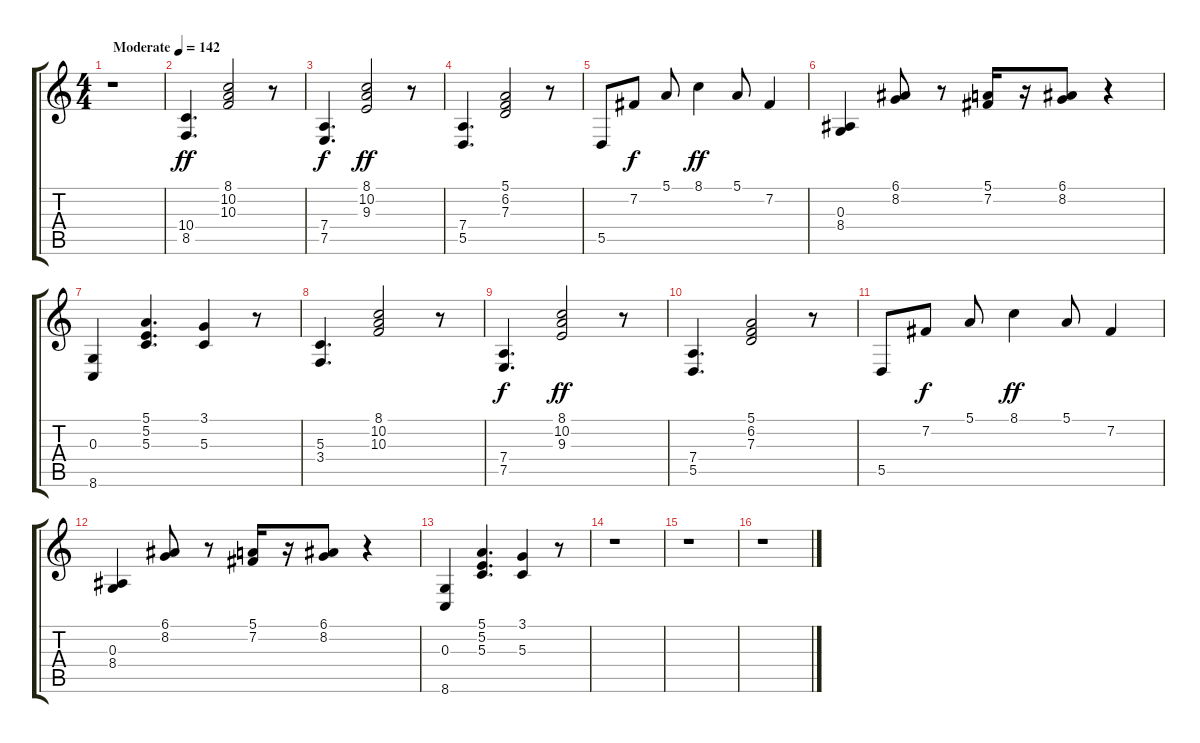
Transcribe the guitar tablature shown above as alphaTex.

\track "" {instrument brightacousticpiano}
\staff {score tabs}
\tuning (E4 B3 G3 D3 A2 E2) {hide}
\ts (4 4)
\tempo (142 "Moderate")
\clef g2
\ks c
r.1{dy ff instrument brightacousticpiano} |
(10.4 8.5).4{d} (8.1 10.2 10.3).2 r.8 |
(7.4 7.5).4{d dy f} (8.1 10.2 9.3).2{dy ff} r.8 |
(7.4 5.5).4{d} (5.1 6.2 7.3).2 r.8 |
5.5.8 7.2.8{dy f} 5.1.8 8.1.4{dy ff} 5.1.8 7.2.4 |
(0.3 8.4).4 (6.1 8.2).8 r.8 (5.1 7.2).16 r.16 (6.1 8.2).8 r.4 |
(0.3 8.6).4 (5.1 5.2 5.3).4{d} (3.1 5.3).4 r.8 |
(5.3 3.4).4{d} (8.1 10.2 10.3).2 r.8 |
(7.4 7.5).4{d dy f} (8.1 10.2 9.3).2{dy ff} r.8 |
(7.4 5.5).4{d} (5.1 6.2 7.3).2 r.8 |
5.5.8 7.2.8{dy f} 5.1.8 8.1.4{dy ff} 5.1.8 7.2.4 |
(0.3 8.4).4 (6.1 8.2).8 r.8 (5.1 7.2).16 r.16 (6.1 8.2).8 r.4 |
(0.3 8.6).4 (5.1 5.2 5.3).4{d} (3.1 5.3).4 r.8 |
r.1 |
r.1 |
r.1
